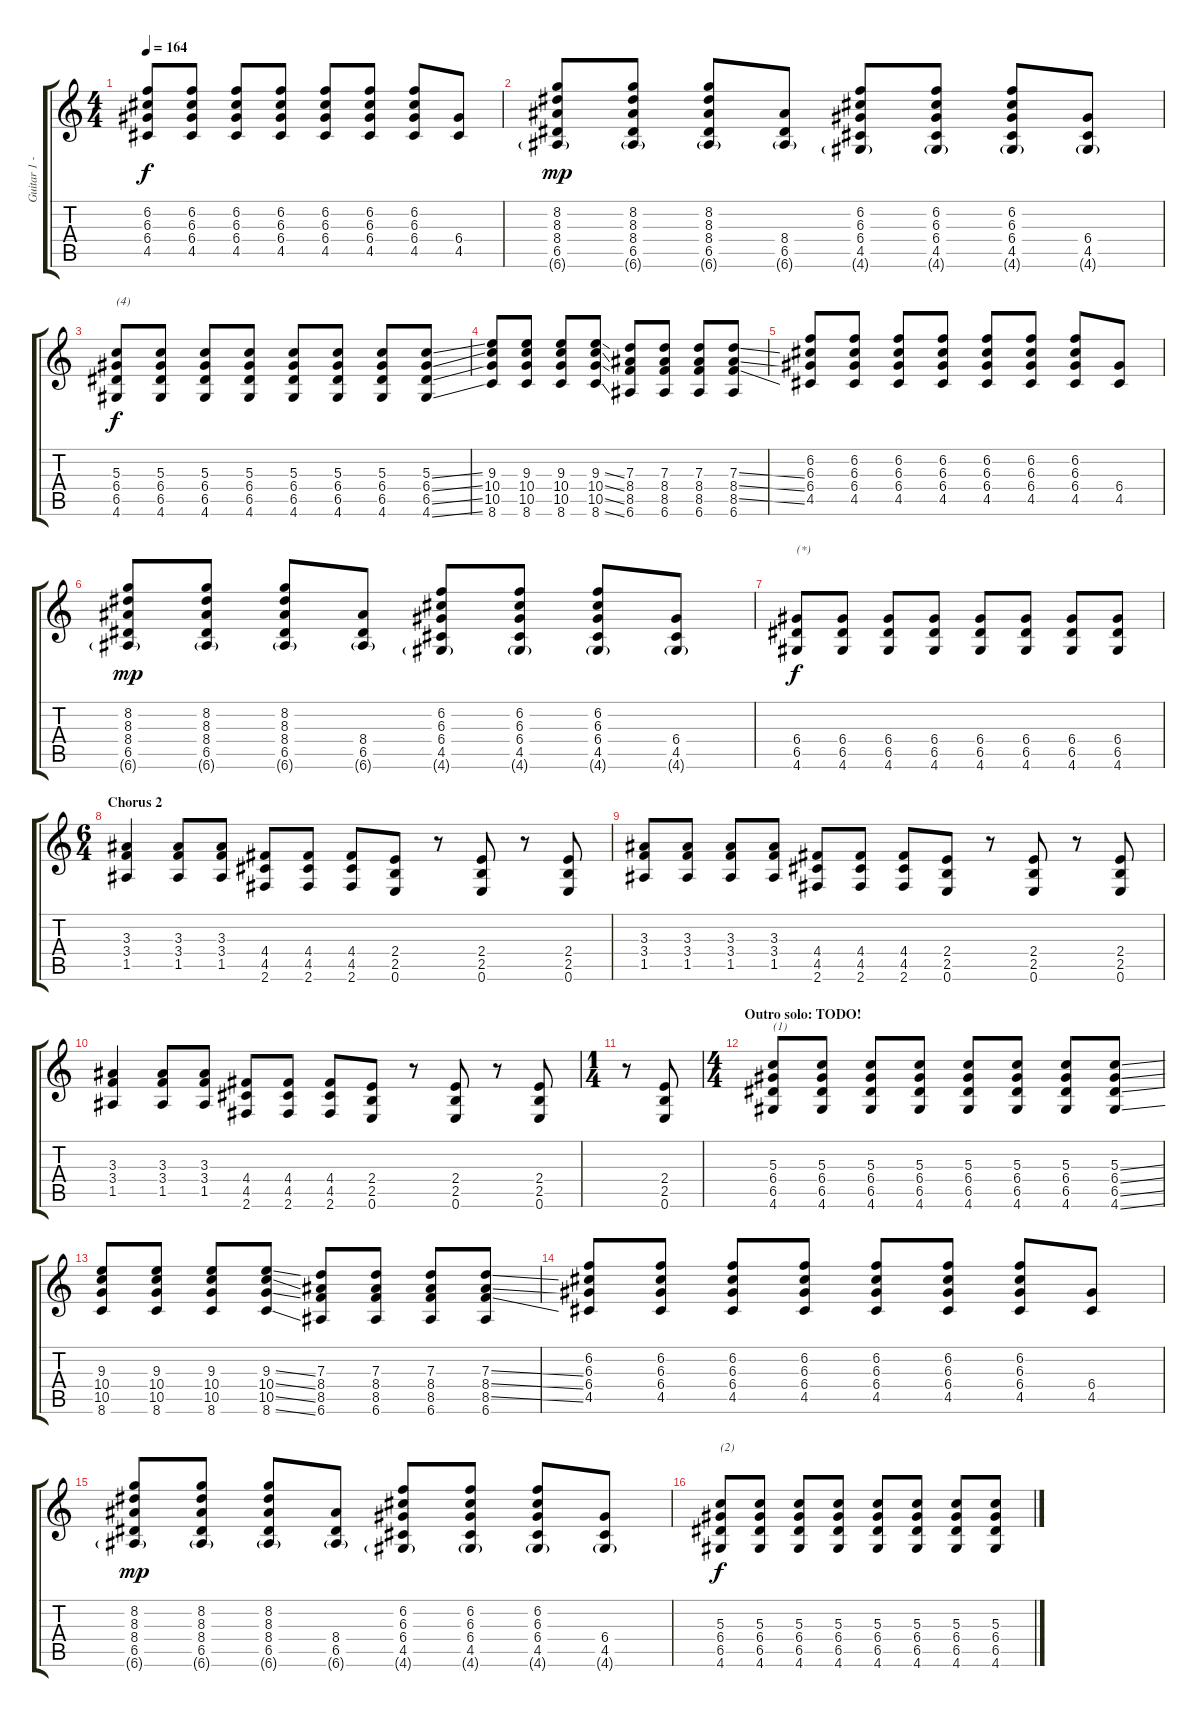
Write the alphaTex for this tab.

\track ("Guitar 1 - left (rythm)" "Guitar 1 -") {instrument overdrivenguitar}
\staff {score tabs}
\tuning (E4 B3 G3 D3 A2 E2) {hide}
\ts (4 4)
\tempo 164
\clef g2
\ks c
(6.2 6.3 6.4 4.5).8{dy f} (6.2 6.3 6.4 4.5).8 (6.2 6.3 6.4 4.5).8 (6.2 6.3 6.4 4.5).8 (6.2 6.3 6.4 4.5).8 (6.2 6.3 6.4 4.5).8 (6.2 6.3 6.4 4.5).8 (6.4 4.5).8 |
(8.2 8.3 8.4 6.5 6.6{g}).8{dy mp} (8.2 8.3 8.4 6.5 6.6{g}).8 (8.2 8.3 8.4 6.5 6.6{g}).8 (8.4 6.5 6.6{g}).8 (6.2 6.3 6.4 4.5 4.6{g}).8 (6.2 6.3 6.4 4.5 4.6{g}).8 (6.2 6.3 6.4 4.5 4.6{g}).8 (6.4 4.5 4.6{g}).8 |
(5.3 6.4 6.5 4.6).8{txt "(4)" dy f} (5.3 6.4 6.5 4.6).8 (5.3 6.4 6.5 4.6).8 (5.3 6.4 6.5 4.6).8 (5.3 6.4 6.5 4.6).8 (5.3 6.4 6.5 4.6).8 (5.3 6.4 6.5 4.6).8 (5.3{ss} 6.4{ss} 6.5{ss} 4.6{ss}).8 |
(9.3 10.4 10.5 8.6).8 (9.3 10.4 10.5 8.6).8 (9.3 10.4 10.5 8.6).8 (9.3{ss} 10.4{ss} 10.5{ss} 8.6{ss}).8 (7.3 8.4 8.5 6.6).8 (7.3 8.4 8.5 6.6).8 (7.3 8.4 8.5 6.6).8 (7.3{ss} 8.4{ss} 8.5{ss} 6.6).8 |
(6.2 6.3 6.4 4.5).8 (6.2 6.3 6.4 4.5).8 (6.2 6.3 6.4 4.5).8 (6.2 6.3 6.4 4.5).8 (6.2 6.3 6.4 4.5).8 (6.2 6.3 6.4 4.5).8 (6.2 6.3 6.4 4.5).8 (6.4 4.5).8 |
(8.2 8.3 8.4 6.5 6.6{g}).8{dy mp} (8.2 8.3 8.4 6.5 6.6{g}).8 (8.2 8.3 8.4 6.5 6.6{g}).8 (8.4 6.5 6.6{g}).8 (6.2 6.3 6.4 4.5 4.6{g}).8 (6.2 6.3 6.4 4.5 4.6{g}).8 (6.2 6.3 6.4 4.5 4.6{g}).8 (6.4 4.5 4.6{g}).8 |
(6.4 6.5 4.6).8{txt "(*)" dy f} (6.4 6.5 4.6).8 (6.4 6.5 4.6).8 (6.4 6.5 4.6).8 (6.4 6.5 4.6).8 (6.4 6.5 4.6).8 (6.4 6.5 4.6).8 (6.4 6.5 4.6).8 |
\ts (6 4)
\section ("" "Chorus 2")
(3.3 3.4 1.5).4 (3.3 3.4 1.5).8 (3.3 3.4 1.5).8 (4.4 4.5 2.6).8 (4.4 4.5 2.6).8 (4.4 4.5 2.6).8 (2.4 2.5 0.6).8 r.8 (2.4 2.5 0.6).8 r.8 (2.4 2.5 0.6).8 |
(3.3 3.4 1.5).8 (3.3 3.4 1.5).8 (3.3 3.4 1.5).8 (3.3 3.4 1.5).8 (4.4 4.5 2.6).8 (4.4 4.5 2.6).8 (4.4 4.5 2.6).8 (2.4 2.5 0.6).8 r.8 (2.4 2.5 0.6).8 r.8 (2.4 2.5 0.6).8 |
(3.3 3.4 1.5).4 (3.3 3.4 1.5).8 (3.3 3.4 1.5).8 (4.4 4.5 2.6).8 (4.4 4.5 2.6).8 (4.4 4.5 2.6).8 (2.4 2.5 0.6).8 r.8 (2.4 2.5 0.6).8 r.8 (2.4 2.5 0.6).8 |
\ts (1 4)
r.8 (2.4 2.5 0.6).8 |
\ts (4 4)
\section ("" "Outro solo: TODO!")
(5.3 6.4 6.5 4.6).8{txt "(1)"} (5.3 6.4 6.5 4.6).8 (5.3 6.4 6.5 4.6).8 (5.3 6.4 6.5 4.6).8 (5.3 6.4 6.5 4.6).8 (5.3 6.4 6.5 4.6).8 (5.3 6.4 6.5 4.6).8 (5.3{ss} 6.4{ss} 6.5{ss} 4.6{ss}).8 |
(9.3 10.4 10.5 8.6).8 (9.3 10.4 10.5 8.6).8 (9.3 10.4 10.5 8.6).8 (9.3{ss} 10.4{ss} 10.5{ss} 8.6{ss}).8 (7.3 8.4 8.5 6.6).8 (7.3 8.4 8.5 6.6).8 (7.3 8.4 8.5 6.6).8 (7.3{ss} 8.4{ss} 8.5{ss} 6.6).8 |
(6.2 6.3 6.4 4.5).8 (6.2 6.3 6.4 4.5).8 (6.2 6.3 6.4 4.5).8 (6.2 6.3 6.4 4.5).8 (6.2 6.3 6.4 4.5).8 (6.2 6.3 6.4 4.5).8 (6.2 6.3 6.4 4.5).8 (6.4 4.5).8 |
(8.2 8.3 8.4 6.5 6.6{g}).8{dy mp} (8.2 8.3 8.4 6.5 6.6{g}).8 (8.2 8.3 8.4 6.5 6.6{g}).8 (8.4 6.5 6.6{g}).8 (6.2 6.3 6.4 4.5 4.6{g}).8 (6.2 6.3 6.4 4.5 4.6{g}).8 (6.2 6.3 6.4 4.5 4.6{g}).8 (6.4 4.5 4.6{g}).8 |
(5.3 6.4 6.5 4.6).8{txt "(2)" dy f} (5.3 6.4 6.5 4.6).8 (5.3 6.4 6.5 4.6).8 (5.3 6.4 6.5 4.6).8 (5.3 6.4 6.5 4.6).8 (5.3 6.4 6.5 4.6).8 (5.3 6.4 6.5 4.6).8 (5.3{ss} 6.4{ss} 6.5{ss} 4.6{ss}).8
